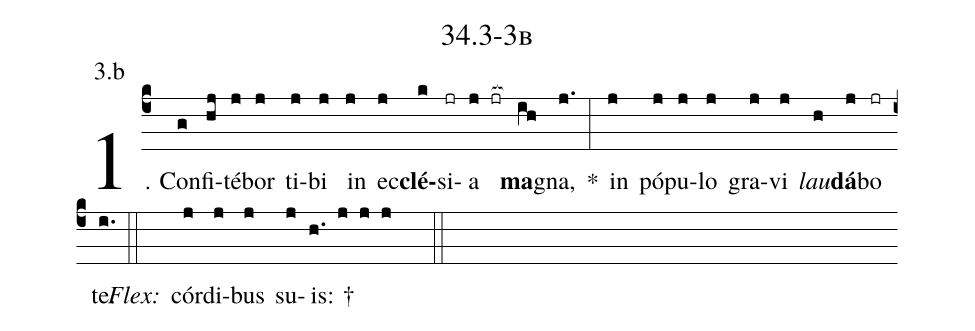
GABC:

name: 34.3-3b;
annotation: 3.b;
%%
(c4)1. Con(g)fi(hj)té(j)bor(j) ti(j)bi(j) in(j) ec(j)<b>clé</b>(k)si(jr)a(j jr[ocb:1{]) <b>ma</b>(ih[ocb:0}])gna,(j.) *(:) in(j) pó(j)pu(j)lo(j) gra(j)vi(j) <i>lau</i>(h)<b>dá</b>(j)bo(jr) te.(i.) (::)
<i>Flex:</i>()  cór(j)di(j)bus(j) su(j)is: †(h. j j j  ::)

%E(j) u(j) o(j) u(h) a(j) e.(i.) (::)
